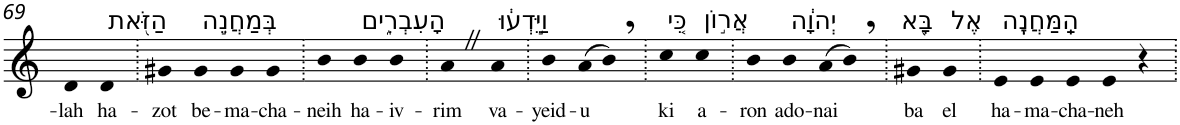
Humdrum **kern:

**kern	**text
*part1	*part1
*staff1	*staff1
*I"Piano	*
*I'Pno	*
!!LO:PB:g=z
*clefG2	*
*k[]	*
=69	=69
!	!LO:LY:b
4d	-lah
!LO:TX:a:t=הַזֹּ֖את	!
!	!LO:LY:b
4d	ha-
=70.	=70.
!	!LO:LY:b
4g#X	-zot
!LO:TX:a:t=בְּמַחֲנֵ֣ה	!
!	!LO:LY:b
4g#	be-
!	!LO:LY:b
4g#	-ma-
!	!LO:LY:b
4g#	-cha-
=71.	=71.
!	!LO:LY:b
4b	-neih
!LO:TX:a:t=הָעִבְרִ֑ים	!
!	!LO:LY:b
4b	ha-
!	!LO:LY:b
4b	-iv-
=72.	=72.
!	!LO:LY:b
4aZ	-rim
!LO:TX:a:t=וַיֵּ֣דְע֔וּ	!
!	!LO:LY:b
4a	va-
=73.	=73.
!	!LO:LY:b
4b	-yeid-
!	!LO:LY:b
(>8a	-u
8b,)	.
=74.	=74.
!LO:TX:a:t=כִּ֚י	!
!	!LO:LY:b
4cc	ki
!LO:TX:a:t=אֲר֣וֹן	!
!	!LO:LY:b
4cc	a-
=75.	=75.
!	!LO:LY:b
4b	-ron
!LO:TX:a:t=יְהוָ֔ה	!
!	!LO:LY:b
4b	ado-
!	!LO:LY:b
(>8a	-nai
8b,)	.
=76.	=76.
!LO:TX:a:t=בָּ֖א	!
!	!LO:LY:b
4g#X	ba
!LO:TX:a:t=אֶל	!
!	!LO:LY:b
4g#	el
=77.	=77.
!LO:TX:a:t=הַֽמַּחֲנֶֽה	!
!	!LO:LY:b
4e	ha-
!	!LO:LY:b
4e	-ma-
!	!LO:LY:b
4e	-cha-
!	!LO:LY:b
4e	-neh
4r	.
=.	=.
*-	*-
